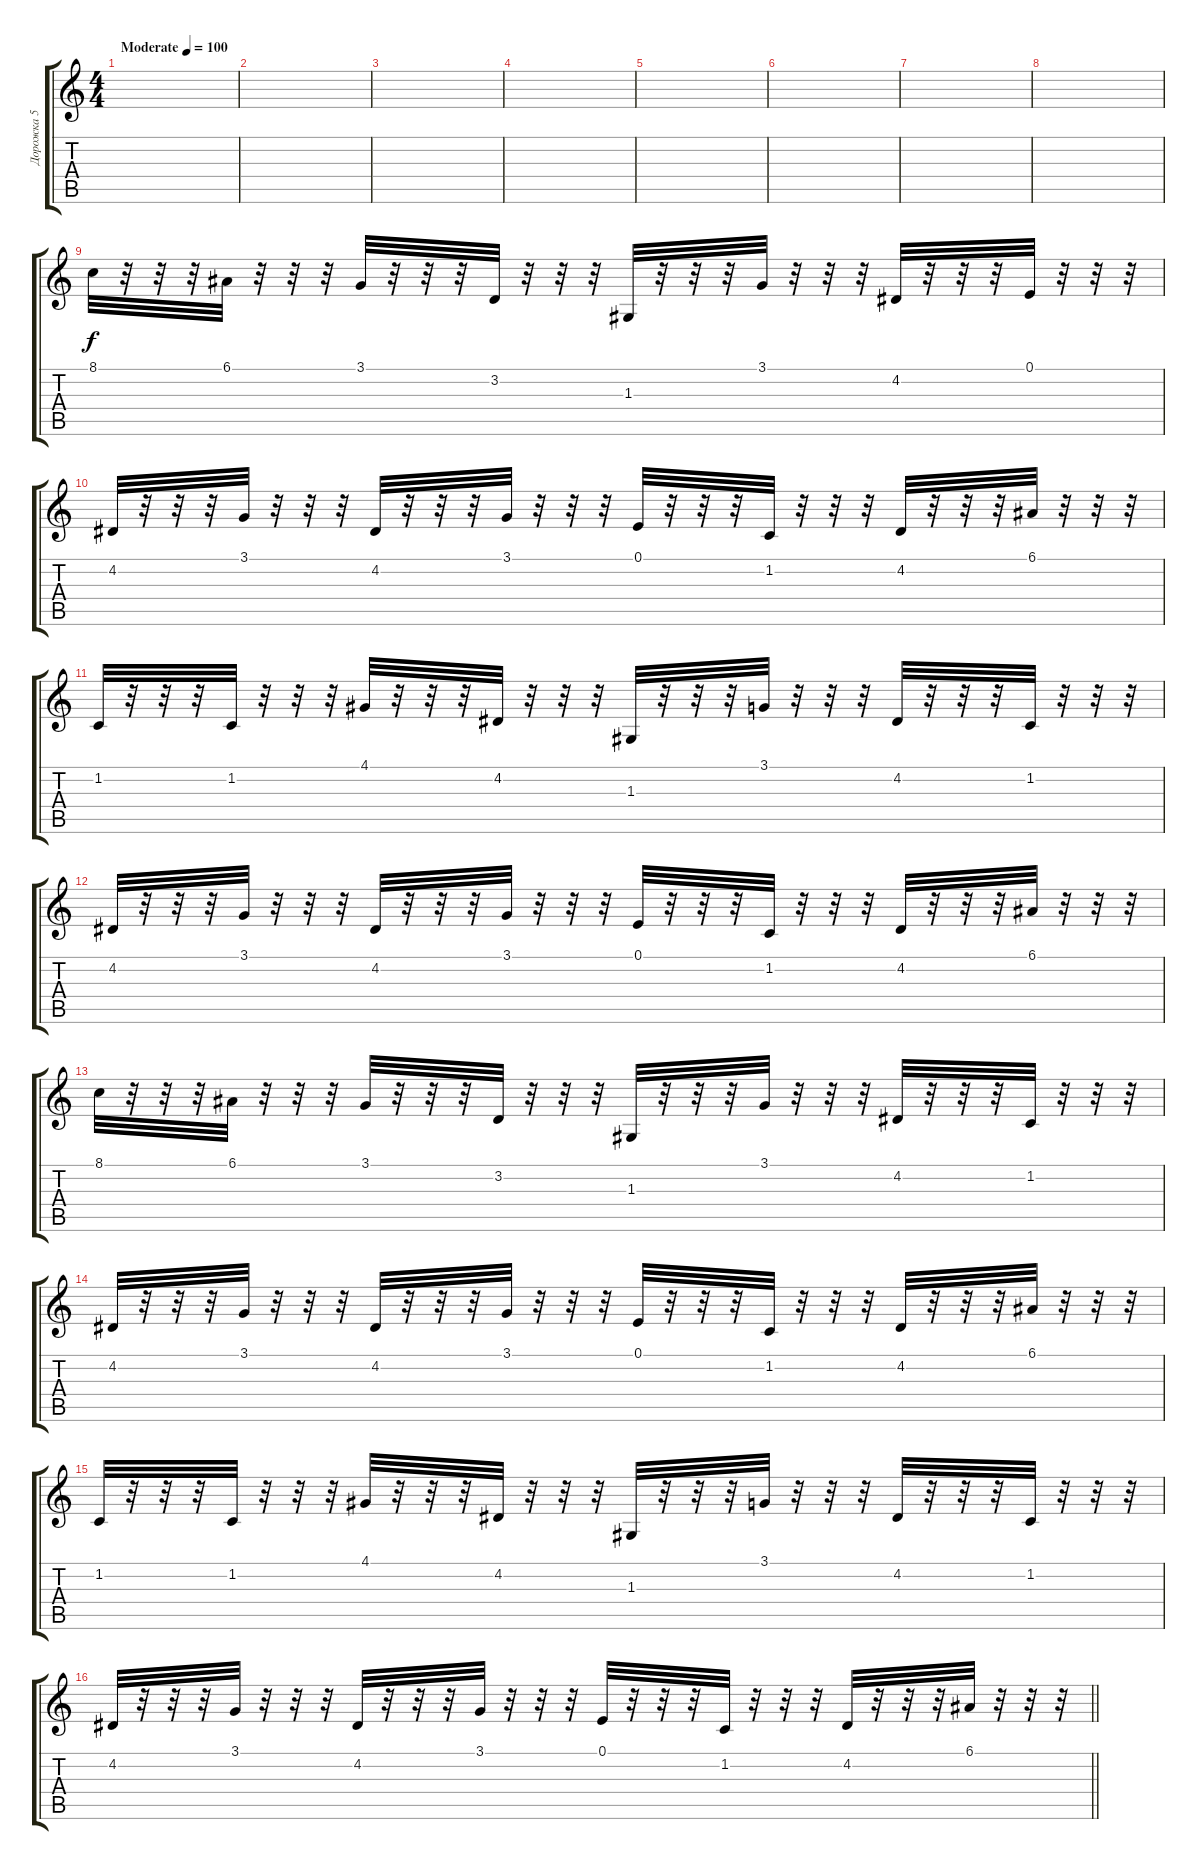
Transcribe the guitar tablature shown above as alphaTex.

\track ("Дорожка 5" "Дорожка 5") {instrument baritonesax}
\staff {score tabs}
\tuning (E4 B3 G3 D3 A2 E2) {hide}
\ts (4 4)
\tempo (100 "Moderate")
\clef g2
\ks c
|
|
|
|
|
|
|
|
8.1.32 r.32 r.32 r.32 6.1.32 r.32 r.32 r.32 3.1.32 r.32 r.32 r.32 3.2.32 r.32 r.32 r.32 1.3.32 r.32 r.32 r.32 3.1.32 r.32 r.32 r.32 4.2.32 r.32 r.32 r.32 0.1.32 r.32 r.32 r.32 |
4.2.32 r.32 r.32 r.32 3.1.32 r.32 r.32 r.32 4.2.32 r.32 r.32 r.32 3.1.32 r.32 r.32 r.32 0.1.32 r.32 r.32 r.32 1.2.32 r.32 r.32 r.32 4.2.32 r.32 r.32 r.32 6.1.32 r.32 r.32 r.32 |
1.2.32 r.32 r.32 r.32 1.2.32 r.32 r.32 r.32 4.1.32 r.32 r.32 r.32 4.2.32 r.32 r.32 r.32 1.3.32 r.32 r.32 r.32 3.1.32 r.32 r.32 r.32 4.2.32 r.32 r.32 r.32 1.2.32 r.32 r.32 r.32 |
4.2.32 r.32 r.32 r.32 3.1.32 r.32 r.32 r.32 4.2.32 r.32 r.32 r.32 3.1.32 r.32 r.32 r.32 0.1.32 r.32 r.32 r.32 1.2.32 r.32 r.32 r.32 4.2.32 r.32 r.32 r.32 6.1.32 r.32 r.32 r.32 |
8.1.32 r.32 r.32 r.32 6.1.32 r.32 r.32 r.32 3.1.32 r.32 r.32 r.32 3.2.32 r.32 r.32 r.32 1.3.32 r.32 r.32 r.32 3.1.32 r.32 r.32 r.32 4.2.32 r.32 r.32 r.32 1.2.32 r.32 r.32 r.32 |
4.2.32 r.32 r.32 r.32 3.1.32 r.32 r.32 r.32 4.2.32 r.32 r.32 r.32 3.1.32 r.32 r.32 r.32 0.1.32 r.32 r.32 r.32 1.2.32 r.32 r.32 r.32 4.2.32 r.32 r.32 r.32 6.1.32 r.32 r.32 r.32 |
1.2.32 r.32 r.32 r.32 1.2.32 r.32 r.32 r.32 4.1.32 r.32 r.32 r.32 4.2.32 r.32 r.32 r.32 1.3.32 r.32 r.32 r.32 3.1.32 r.32 r.32 r.32 4.2.32 r.32 r.32 r.32 1.2.32 r.32 r.32 r.32 |
\barLineRight lightlight
4.2.32 r.32 r.32 r.32 3.1.32 r.32 r.32 r.32 4.2.32 r.32 r.32 r.32 3.1.32 r.32 r.32 r.32 0.1.32 r.32 r.32 r.32 1.2.32 r.32 r.32 r.32 4.2.32 r.32 r.32 r.32 6.1.32 r.32 r.32 r.32
